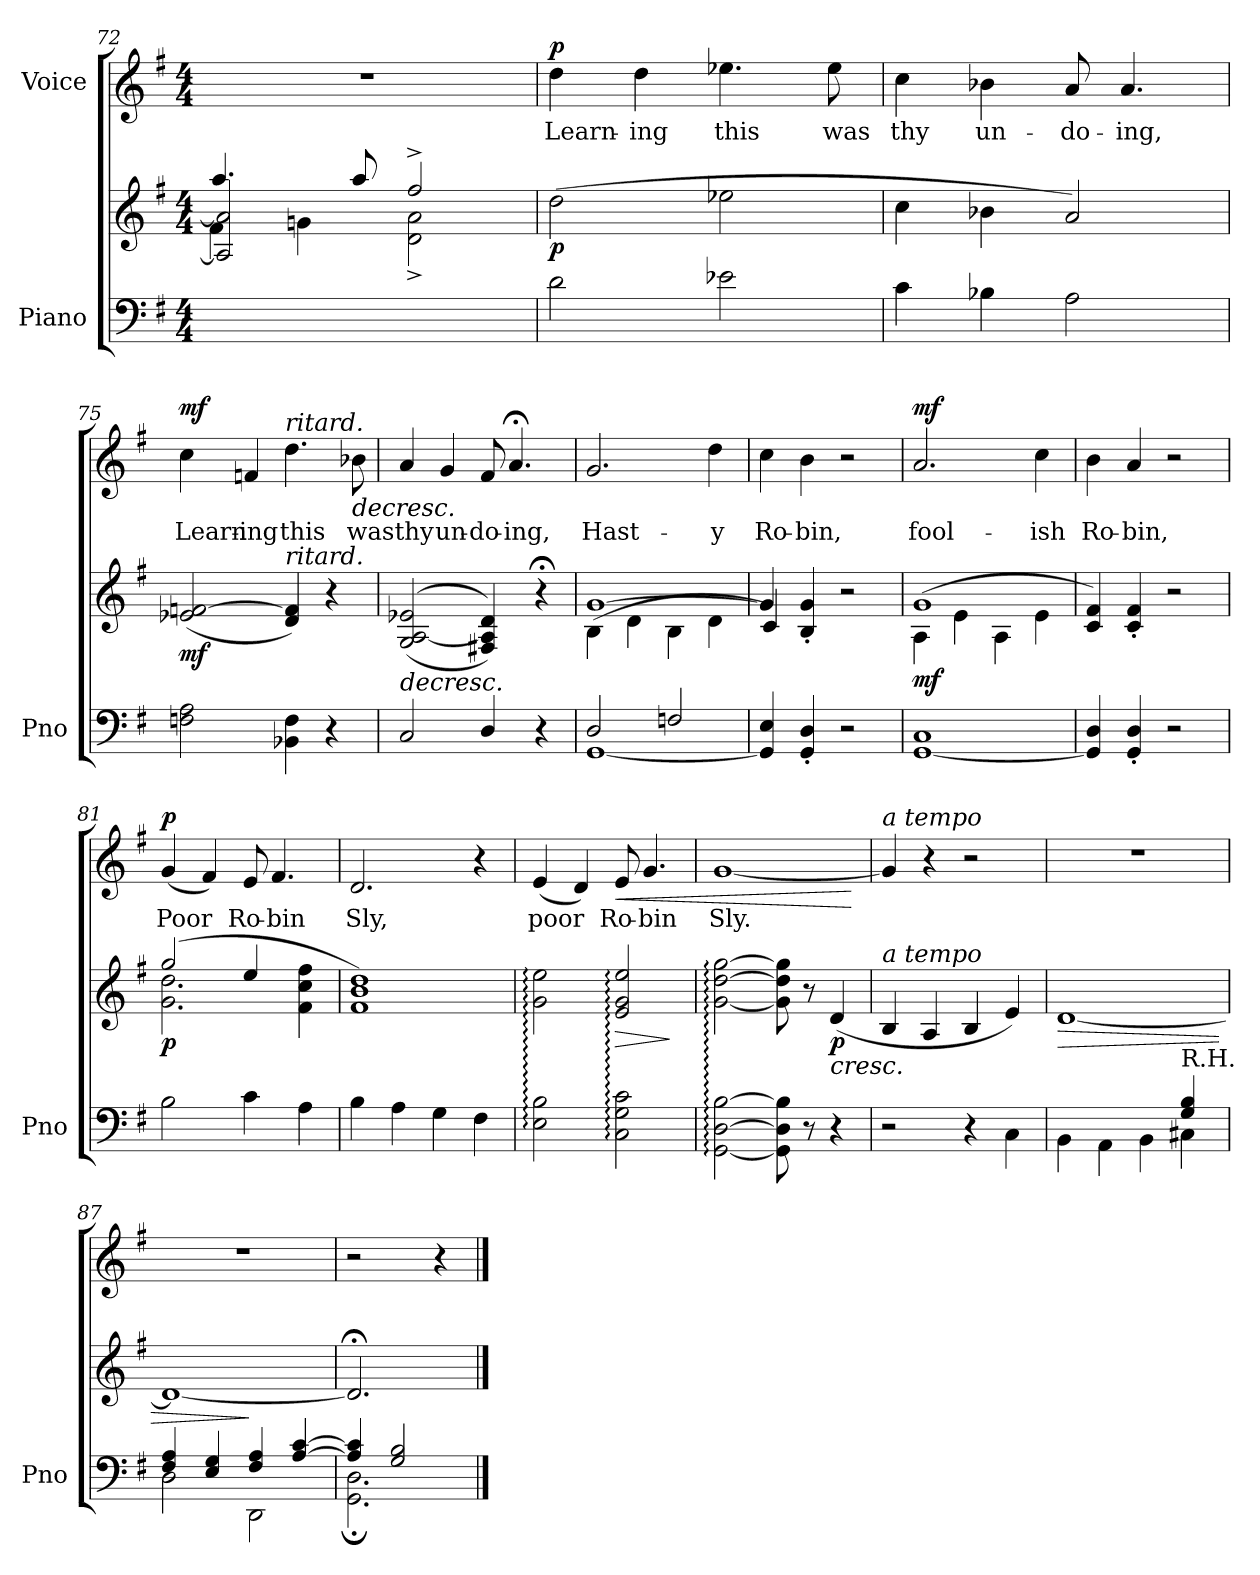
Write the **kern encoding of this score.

**kern	**kern	**dynam	**kern	**text	**dynam
*part2	*part2	*part2	*part1	*part1	*part1
*staff3	*staff2	*staff2/3	*staff1	*staff1	*staff1
*I"Piano	*	*	*I"Voice	*	*
*I'Pno	*	*	*	*	*
*clefF4	*clefG2	*	*clefG2	*	*
*k[f#]	*k[f#]	*	*k[f#]	*	*
*M4/4	*M4/4	*	*M4/4	*	*
=72	=72	=72	=72	=72	=72
*	*^	*	*	*	*
*	*	*^	*	*	*	*
1ryy	4.aa/	2A/] 2a/]	4f#\	.	1r	.	.
.	.	.	4gn\	.	.	.	.
.	8aa/	.	.	.	.	.	.
.	2ff#^>/	2d\^< 2a\^<	2ryy	.	.	.	.
=73	=73	=73	=73	=73	=73	=73	=73
!	!	!	!	!LO:DY:b	!	!	!LO:DY:a
*	*v	*v	*v	*	*	*	*
2d\	(2dd\	p	4dd\	Learn-	p
.	.	.	4dd\	-ing	.
2e-X\	2ee-X\	.	4.ee-X\	this	.
.	.	.	8ee-\	was	.
=74	=74	=74	=74	=74	=74
4c\	4cc\	.	4cc\	thy	.
4B-X\	4b-X\	.	4b-X\	un-	.
2A\	2a/)	.	8a/	-do-	.
.	.	.	4.a/	-ing,	.
=75	=75	=75	=75	=75	=75
!	!	!LO:DY:b	!	!	!LO:DY:a
2Fn\ 2A\	(<2e-X/ [2fn/	mf	4cc\	Learn-	mf
.	.	.	4fn/	-ing	.
!	!	!	!LO:TX:i:t=ritard.	!	!
!	!LO:TX:i:t=ritard.	!	!	!	!
4BB-X\ 4F\	4d/ 4f/])	.	4.dd\	this	.
4r	4r	.	.	.	.
!	!	!	!	!	!LO:HP:b
.	.	.	8b-X\	was	>
=76	=76	=76	=76	=76	=76
!	!	!LO:HP:b	!	!	!
2C/	((<2G/ [2A/ 2e-X/	>	4a/	thy	.
.	.	.	4g/	un-	.
4D/	4F#X/ 4A/] 4d/))	.	8f#/	-do-	.
.	.	.	4.a;</	-ing,	.
4r	4r;<	.	.	.	.
=77	=77	=77	=77	=77	=77
*^	*^	*	*	*	*
!	!	!	!	!LO:DY:a	!	!	!
!	!	!	!	!LO:DY:n=1:a	!	!	!LO:DY:a
!	!	!	!	!	!	!	!LO:DY:n=1:a
2D/	[1GG	[1g	(4B\	p other-dynamics	2.g/	Hast-	p other-dynamics
.	.	.	4d\	.	.	.	.
2Fn/	.	.	4B\	.	.	.	.
.	.	.	4d\	.	4dd\	-y	.
*v	*v	*	*	*	*	*	*
=78	=78	=78	=78	=78	=78	=78
4GG/] 4E/	4g/]	4c/)	.	4cc\	Ro-	.
4GG/' 4D/'	4B/' 4g/'	2.ryy	.	4b\	-bin,	.
2r	2r	.	.	2r	.	.
=79	=79	=79	=79	=79	=79	=79
!	!	!	!LO:DY:b	!	!	!LO:DY:a
[1GG 1C	(>1g	4A\	mf	2.a/	fool-	mf
.	.	4e\	.	.	.	.
.	.	4A\	.	.	.	.
.	.	4e\	.	4cc\	-ish	.
*	*v	*v	*	*	*	*
=80	=80	=80	=80	=80	=80
4GG/] 4D/	4c/ 4f#/)	.	4b\	Ro-	.
4GG/' 4D/'	4c/' 4f#/'	.	4a/	-bin,	.
2r	2r	.	2r	.	.
=81	=81	=81	=81	=81	=81
*	*^	*	*	*	*
!	!	!	!LO:DY:b	!	!	!LO:DY:a
2B\	(2gg/	2.g\ 2.dd\	p	(4g/	Poor	p
.	.	.	.	4f#/)	.	.
4c\	4ee/	.	.	8e/	Ro-	.
.	.	.	.	4.f#/	-bin	.
4A\	4f#\ 4cc\ 4ff#\	4ryy	.	.	.	.
*	*v	*v	*	*	*	*
=82	=82	=82	=82	=82	=82
4B\	1f# 1b 1dd)	.	2.d/	Sly,	.
4A\	.	.	.	.	.
4G\	.	.	.	.	.
4F#\	.	.	4r	.	.
=83	=83	=83	=83	=83	=83
!	!	!LO:DY:b	!	!	!
!	!	!LO:DY:n=1:b	!	!	!LO:DY:a
!	!	!	!	!	!LO:DY:n=1:a
2E\:: 2B\::	2g\:: 2ee\::	mf other-dynamics	(4e/	poor	mf other-dynamics
.	.	.	4d/)	.	.
!	!	!LO:HP:b	!	!	!LO:HP:b
2C\:: 2G\:: 2c\::	2e/:: 2g/:: 2ee/::	>	8e/	Ro-	<
.	.	.	4.g/	-bin	.
.	.	]	.	.	]
=84	=84	=84	=84	=84	=84
[2GG\:: [2D\:: [2B\::	[2g\:: [2dd\:: [2gg\::	.	[1g	Sly.	.
8GG\] 8D\] 8B\]	8g\] 8dd\] 8gg\]	.	.	.	.
8r	8r	.	.	.	.
!	!	!LO:HP:b	!	!	!
!	!	!LO:DY:n=1:b	!	!	!
4r	(4d/	< p	.	.	.
.	.	.	.	.	[
=85	=85	=85	=85	=85	=85
!	!	!	!LO:TX:i:t=a tempo	!	!
!	!LO:TX:i:t=a tempo	!	!	!	!
2r	4B/	.	4g/]	.	.
.	4A/	.	4r	.	.
4r	4B/	]	2r	.	.
4C\	4e/)	.	.	.	.
=86	=86	=86	=86	=86	=86
*^	*	*	*	*	*
!	!	!	!LO:HP:b	!	!	!
4BB\	2.ryy	[1d	>	1r	.	.
4AA\	.	.	.	.	.	.
4BB\	.	.	.	.	.	.
!LO:TX:a:t=R.H.	!	!	!	!	!	!
4G/ 4B/	4C#X\	.	.	.	.	.
*v	*v	*	*	*	*	*
.	.	[	.	.	.
=87	=87	=87	=87	=87	=87
*^	*	*	*	*	*
4F#/ 4A/	2D\	1d_	.	1r	.	.
4E/ 4G/	.	.	.	.	.	.
4F#/ 4A/	2DD\	.	]	.	.	.
[4A/ [4c/	.	.	.	.	.	.
=88	=88	=88	=88	=88	=88	=88
4A/] 4c/]	2.GG\; 2.D\;	2.d;</]	.	2r	.	.
2G/ 2B/	.	.	.	.	.	.
.	.	.	.	4r	.	.
*v	*v	*	*	*	*	*
==	==	==	==	==	==
*-	*-	*-	*-	*-	*-
